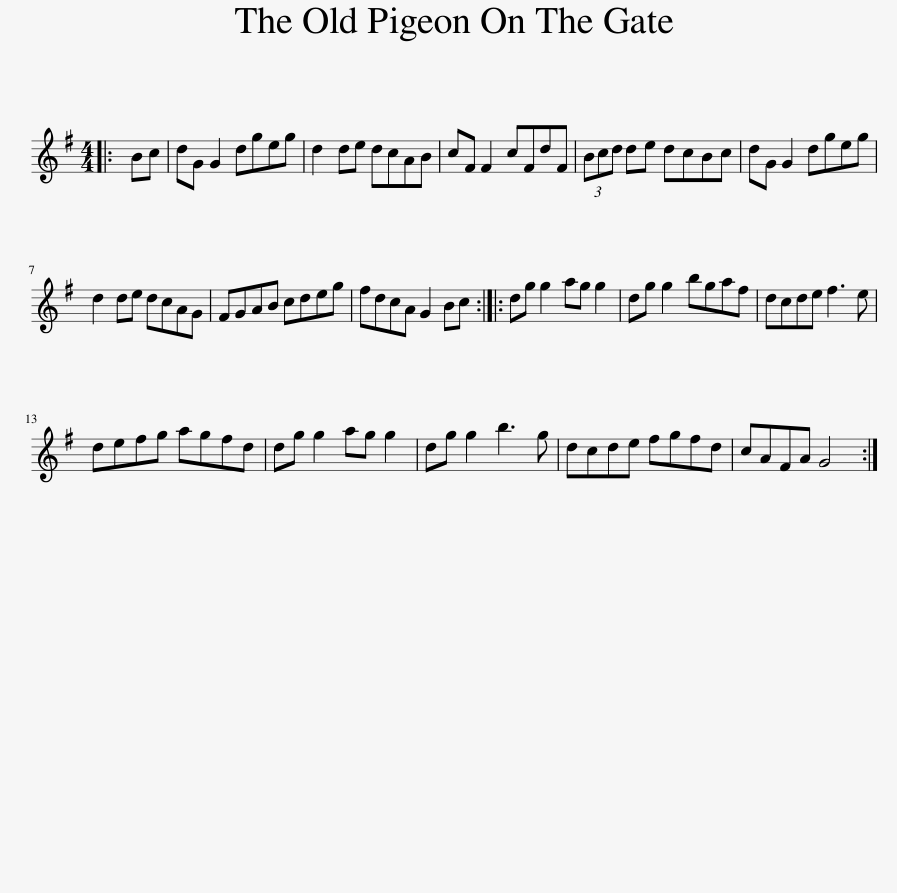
X:1
L:1/8
M:4/4
I:linebreak $
K:G
V:1 treble
V:1
|: Bc | dG G2 dgeg | d2 de dcAB | cF F2 cFdF | (3Bcd de dcBc | %5
 dG G2 dgeg |$ d2 de dcAG | FGAB cdeg | fdcA G2 Bc :: dg g2 ag g2 | %10
 dg g2 bgaf | dcde f3 e |$ defg agfd | dg g2 ag g2 | dg g2 b3 g | %15
 dcde fgfd | cAFA G4 :| %17
